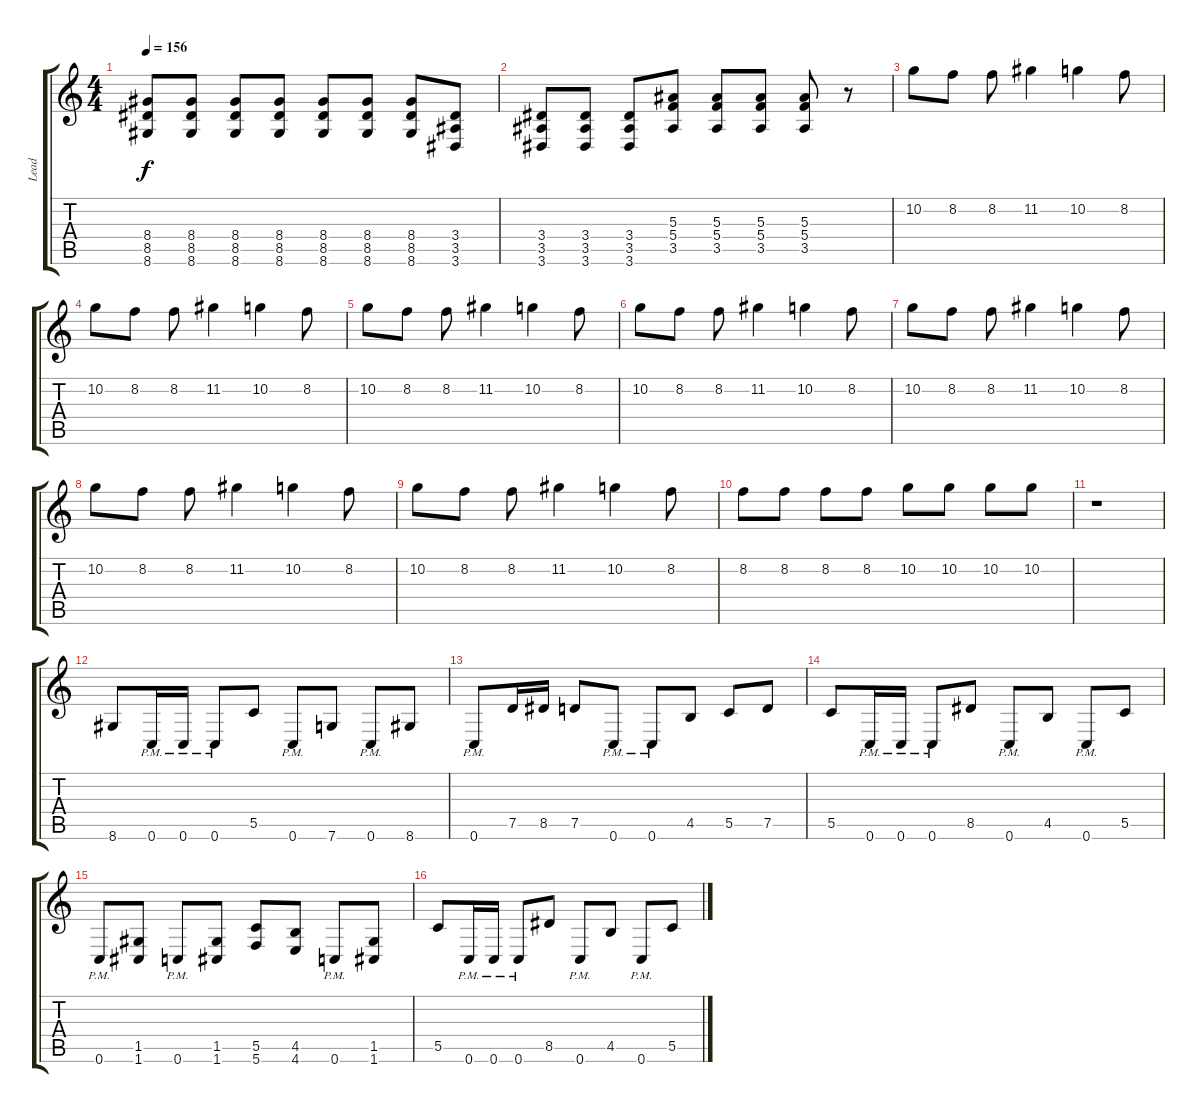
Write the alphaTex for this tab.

\track ("Lead" "Lead") {instrument distortionguitar}
\staff {score tabs}
\tuning (D4 A3 F3 C3 G2 C2) {hide}
\ts (4 4)
\tempo 156
\clef g2
\ks c
(8.4 8.5 8.6).8{dy f} (8.4 8.5 8.6).8 (8.4 8.5 8.6).8 (8.4 8.5 8.6).8 (8.4 8.5 8.6).8 (8.4 8.5 8.6).8 (8.4 8.5 8.6).8 (3.4 3.5 3.6).8 |
(3.4 3.5 3.6).8 (3.4 3.5 3.6).8 (3.4 3.5 3.6).8 (5.3 5.4 3.5).8 (5.3 5.4 3.5).8 (5.3 5.4 3.5).8 (5.3 5.4 3.5).8 r.8 |
10.2.8 8.2.8 8.2.8 11.2.4 10.2.4 8.2.8 |
10.2.8 8.2.8 8.2.8 11.2.4 10.2.4 8.2.8 |
10.2.8 8.2.8 8.2.8 11.2.4 10.2.4 8.2.8 |
10.2.8 8.2.8 8.2.8 11.2.4 10.2.4 8.2.8 |
10.2.8 8.2.8 8.2.8 11.2.4 10.2.4 8.2.8 |
10.2.8 8.2.8 8.2.8 11.2.4 10.2.4 8.2.8 |
10.2.8 8.2.8 8.2.8 11.2.4 10.2.4 8.2.8 |
8.2.8 8.2.8 8.2.8 8.2.8 10.2.8 10.2.8 10.2.8 10.2.8 |
r.1 |
8.6.8 0.6{pm}.16 0.6{pm}.16 0.6{pm}.8 5.5.8 0.6{pm}.8 7.6.8 0.6{pm}.8 8.6.8 |
0.6{pm}.8 7.5.16 8.5.16 7.5.8 0.6{pm}.8 0.6{pm}.8 4.5.8 5.5.8 7.5.8 |
5.5.8 0.6{pm}.16 0.6{pm}.16 0.6{pm}.8 8.5.8 0.6{pm}.8 4.5.8 0.6{pm}.8 5.5.8 |
0.6{pm}.8 (1.5 1.6).8 0.6{pm}.8 (1.5 1.6).8 (5.5 5.6).8 (4.5 4.6).8 0.6{pm}.8 (1.5 1.6).8 |
5.5.8 0.6{pm}.16 0.6{pm}.16 0.6{pm}.8 8.5.8 0.6{pm}.8 4.5.8 0.6{pm}.8 5.5.8
